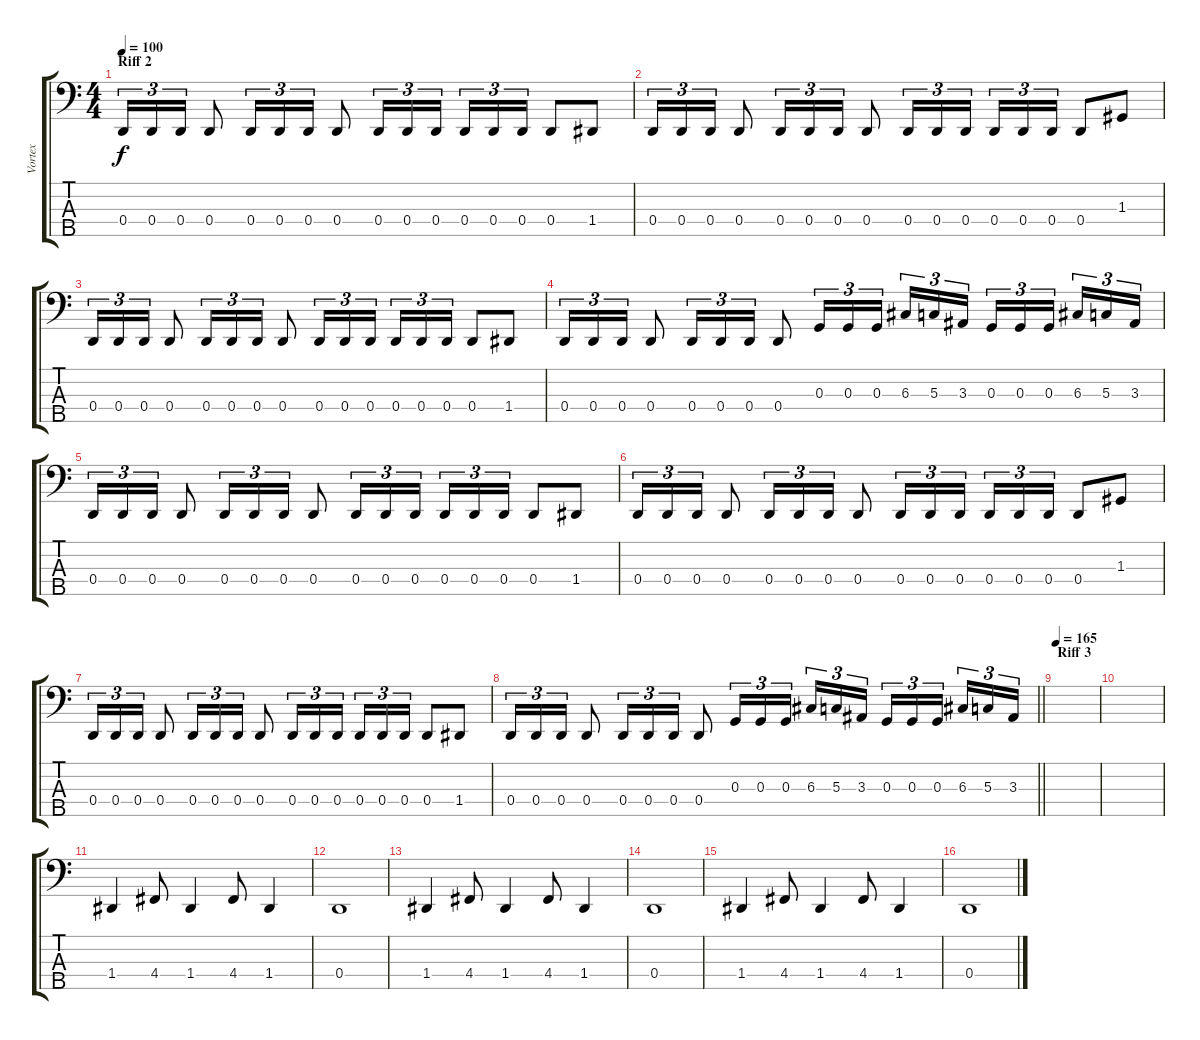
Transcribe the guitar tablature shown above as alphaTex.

\track ("Vortex" "Vortex") {instrument electricbassfinger}
\staff {score tabs}
\tuning (F2 C2 G1 D1 A0) {hide}
\ts (4 4)
\section ("" "Riff 2")
\tempo 100
\clef f4
\ks c
0.4.16{tu (3 2) dy f} 0.4.16{tu (3 2)} 0.4.16{tu (3 2)} 0.4.8 0.4.16{tu (3 2)} 0.4.16{tu (3 2)} 0.4.16{tu (3 2)} 0.4.8 0.4.16{tu (3 2)} 0.4.16{tu (3 2)} 0.4.16{tu (3 2) beam splitsecondary} 0.4.16{tu (3 2)} 0.4.16{tu (3 2)} 0.4.16{tu (3 2)} 0.4.8 1.4.8 |
0.4.16{tu (3 2)} 0.4.16{tu (3 2)} 0.4.16{tu (3 2)} 0.4.8 0.4.16{tu (3 2)} 0.4.16{tu (3 2)} 0.4.16{tu (3 2)} 0.4.8 0.4.16{tu (3 2)} 0.4.16{tu (3 2)} 0.4.16{tu (3 2) beam splitsecondary} 0.4.16{tu (3 2)} 0.4.16{tu (3 2)} 0.4.16{tu (3 2)} 0.4.8 1.3.8 |
0.4.16{tu (3 2)} 0.4.16{tu (3 2)} 0.4.16{tu (3 2)} 0.4.8 0.4.16{tu (3 2)} 0.4.16{tu (3 2)} 0.4.16{tu (3 2)} 0.4.8 0.4.16{tu (3 2)} 0.4.16{tu (3 2)} 0.4.16{tu (3 2) beam splitsecondary} 0.4.16{tu (3 2)} 0.4.16{tu (3 2)} 0.4.16{tu (3 2)} 0.4.8 1.4.8 |
0.4.16{tu (3 2)} 0.4.16{tu (3 2)} 0.4.16{tu (3 2)} 0.4.8 0.4.16{tu (3 2)} 0.4.16{tu (3 2)} 0.4.16{tu (3 2)} 0.4.8 0.3.16{tu (3 2)} 0.3.16{tu (3 2)} 0.3.16{tu (3 2) beam splitsecondary} 6.3.16{tu (3 2)} 5.3.16{tu (3 2)} 3.3.16{tu (3 2)} 0.3.16{tu (3 2)} 0.3.16{tu (3 2)} 0.3.16{tu (3 2) beam splitsecondary} 6.3.16{tu (3 2)} 5.3.16{tu (3 2)} 3.3.16{tu (3 2)} |
0.4.16{tu (3 2)} 0.4.16{tu (3 2)} 0.4.16{tu (3 2)} 0.4.8 0.4.16{tu (3 2)} 0.4.16{tu (3 2)} 0.4.16{tu (3 2)} 0.4.8 0.4.16{tu (3 2)} 0.4.16{tu (3 2)} 0.4.16{tu (3 2) beam splitsecondary} 0.4.16{tu (3 2)} 0.4.16{tu (3 2)} 0.4.16{tu (3 2)} 0.4.8 1.4.8 |
0.4.16{tu (3 2)} 0.4.16{tu (3 2)} 0.4.16{tu (3 2)} 0.4.8 0.4.16{tu (3 2)} 0.4.16{tu (3 2)} 0.4.16{tu (3 2)} 0.4.8 0.4.16{tu (3 2)} 0.4.16{tu (3 2)} 0.4.16{tu (3 2) beam splitsecondary} 0.4.16{tu (3 2)} 0.4.16{tu (3 2)} 0.4.16{tu (3 2)} 0.4.8 1.3.8 |
0.4.16{tu (3 2)} 0.4.16{tu (3 2)} 0.4.16{tu (3 2)} 0.4.8 0.4.16{tu (3 2)} 0.4.16{tu (3 2)} 0.4.16{tu (3 2)} 0.4.8 0.4.16{tu (3 2)} 0.4.16{tu (3 2)} 0.4.16{tu (3 2) beam splitsecondary} 0.4.16{tu (3 2)} 0.4.16{tu (3 2)} 0.4.16{tu (3 2)} 0.4.8 1.4.8 |
\barLineRight lightlight
0.4.16{tu (3 2)} 0.4.16{tu (3 2)} 0.4.16{tu (3 2)} 0.4.8 0.4.16{tu (3 2)} 0.4.16{tu (3 2)} 0.4.16{tu (3 2)} 0.4.8 0.3.16{tu (3 2)} 0.3.16{tu (3 2)} 0.3.16{tu (3 2) beam splitsecondary} 6.3.16{tu (3 2)} 5.3.16{tu (3 2)} 3.3.16{tu (3 2)} 0.3.16{tu (3 2)} 0.3.16{tu (3 2)} 0.3.16{tu (3 2) beam splitsecondary} 6.3.16{tu (3 2)} 5.3.16{tu (3 2)} 3.3.16{tu (3 2)} |
\section ("" "Riff 3")
\tempo 165
|
|
1.4.4 4.4.8 1.4.4 4.4.8 1.4.4 |
0.4.1 |
1.4.4 4.4.8 1.4.4 4.4.8 1.4.4 |
0.4.1 |
1.4.4 4.4.8 1.4.4 4.4.8 1.4.4 |
0.4.1
